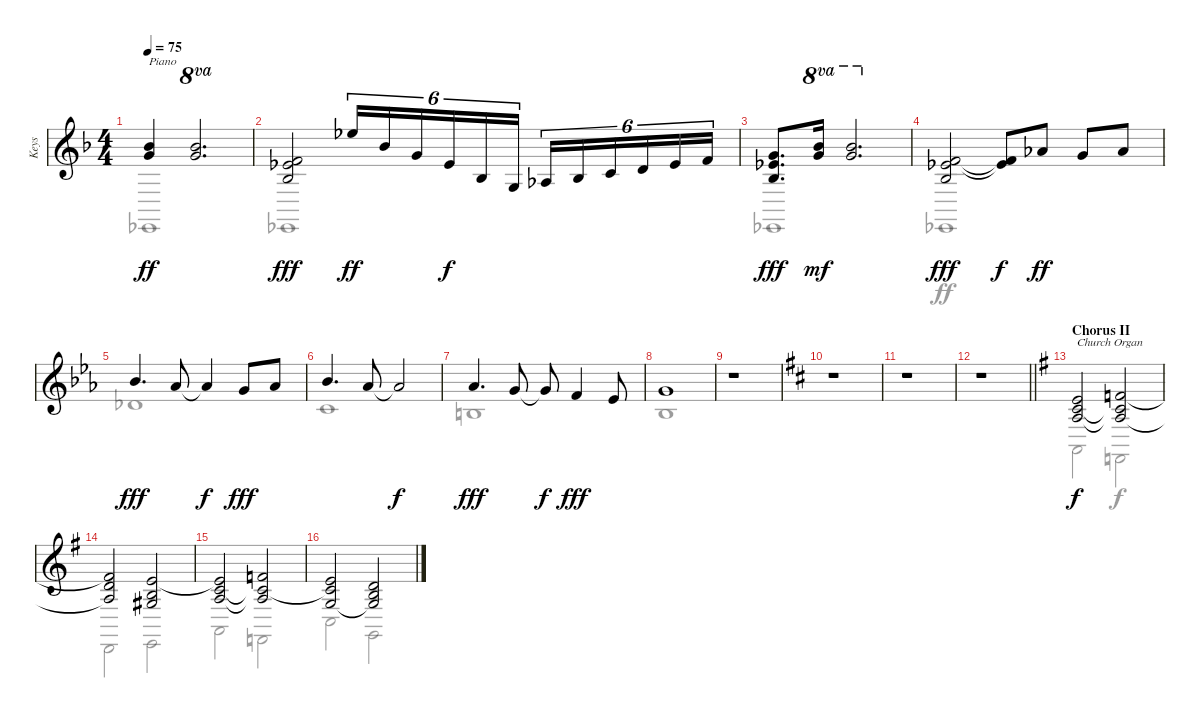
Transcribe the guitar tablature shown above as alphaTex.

\track ("Keys" "Keys") {instrument acousticgrandpiano}
\staff {score}
\tuning (D4 A3 F3 C3 G2 D2) {hide}
\voice
\ts (4 4)
\tempo 75
\clef g2
\ks dminor
(13.2 14.3).4{txt "Piano" dy ff} (25.2 26.3).2{d ot 8va} |
(3.1 6.2 5.3).2{dy fff} 13.1.16{tu (6 4) dy ff} 13.2.16{tu (6 4)} 14.3.16{tu (6 4)} 1.1.16{tu (6 4) dy f} 1.2.16{tu (6 4)} 2.3.16{tu (6 4)} 3.3.16{tu (6 4)} 5.3.16{tu (6 4)} 3.2.16{tu (6 4)} 5.2.16{tu (6 4)} 6.2.16{tu (6 4)} 3.1.16{tu (6 4)} |
(5.1 6.2 5.3).8{d dy fff} (25.2 26.3).16{ot 8va dy mf} (25.2 26.3).2{d ot 8va} |
(3.1 6.2 5.3).2{dy fff} (3.1{t} 6.2{t}).8{dy f} 11.2.8{dy ff} 10.2.8 11.2.8 |
\ks cminor
13.2.4{d dy fff} 11.2.8 11.2{t}.4{dy f} 10.2.8{dy fff} 11.2.8 |
13.2.4{d} 11.2.8 11.2{t}.2{dy f} |
11.2.4{d dy fff} 10.2.8 10.2{t}.8{dy f} 8.2.4{dy fff} 6.2.8 |
10.2.1 |
r.1 |
\ks bminor
r.1 |
r.1 |
\barLineRight lightlight
r.1 |
\section ("" "Chorus II")
\ks eminor
(2.1 3.2 4.3).2{txt "Church Organ" dy f instrument churchorgan} (3.1 3.2{t} 4.3{t}).2 |
(3.1{t} 5.2 4.3{t}).2 (2.1 2.2 3.3).2 |
(2.1{t} 3.2 4.3).2 (3.1 3.2{t} 4.3{t}).2 |
(2.1 3.2{t} 2.3).2 (0.1 2.2 2.3{t}).2
\voice
\clef g2
\ottava regular
\simile none
\ks dminor
1.6.1{dy ff} |
1.6.1{dy fff} |
1.6.1 |
1.6.1{dy ff} |
\ks cminor
13.4.1{dy fff} |
12.4.1 |
11.4.1 |
10.4.1 |
|
\ks bminor
|
|
\barLineRight lightlight
|
\ks eminor
2.5.2 3.6.2{dy f} |
0.6.2 2.6.2 |
2.5.2 3.6.2 |
5.5.2 0.5.2
